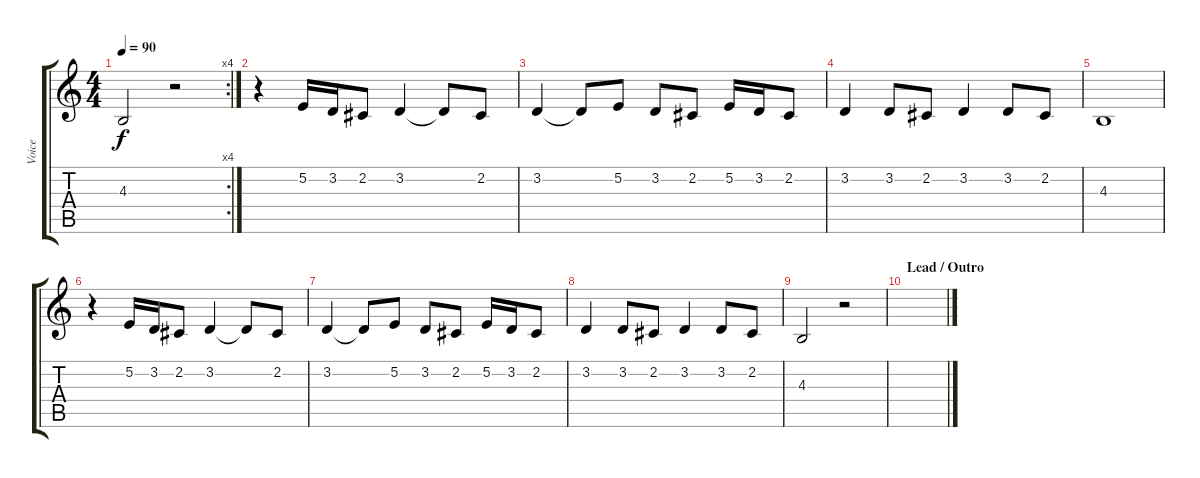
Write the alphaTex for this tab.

\track ("Voice" "Voice") {instrument choiraahs}
\staff {score tabs}
\tuning (E4 B3 G3 D3 A2 E2) {hide}
\rc 4
\ts (4 4)
\tempo 90
\clef g2
\ks c
4.3.2{dy f} r.2 |
r.4 5.2.16 3.2.16 2.2.8 3.2.4 3.2{t}.8 2.2.8 |
3.2.4 3.2{t}.8 5.2.8 3.2.8 2.2.8 5.2.16 3.2.16 2.2.8 |
3.2.4 3.2.8 2.2.8 3.2.4 3.2.8 2.2.8 |
4.3.1 |
r.4 5.2.16 3.2.16 2.2.8 3.2.4 3.2{t}.8 2.2.8 |
3.2.4 3.2{t}.8 5.2.8 3.2.8 2.2.8 5.2.16 3.2.16 2.2.8 |
3.2.4 3.2.8 2.2.8 3.2.4 3.2.8 2.2.8 |
4.3.2 r.2 |
\section ("" "Lead / Outro")
